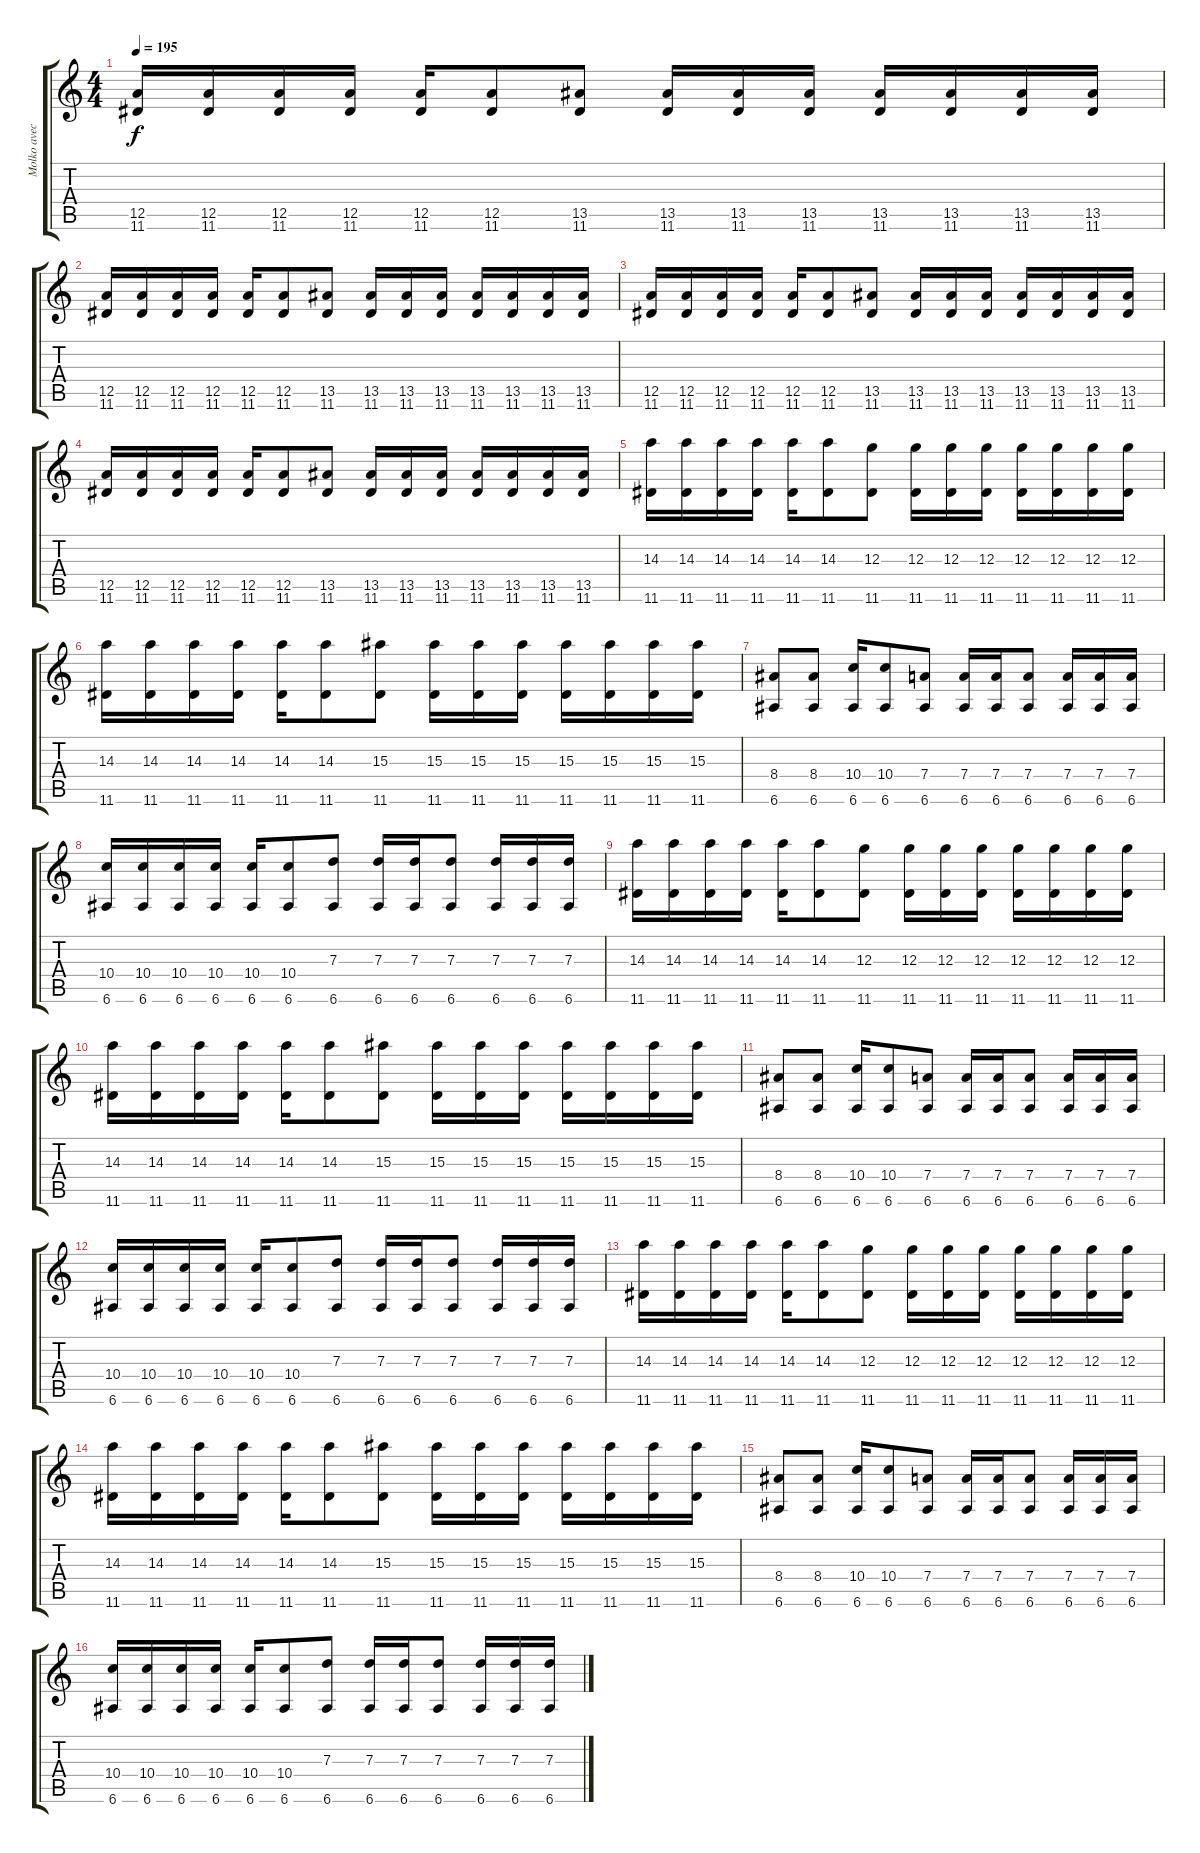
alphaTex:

\track ("Molko avec une SG" "Molko avec") {instrument distortionguitar}
\staff {score tabs}
\tuning (E4 B3 G3 D3 A2 E2) {hide}
\ts (4 4)
\tempo 195
\clef g2
\ks c
(12.5 11.6).16{dy f} (12.5 11.6).16 (12.5 11.6).16 (12.5 11.6).16 (12.5 11.6).16 (12.5 11.6).8 (13.5 11.6).8 (13.5 11.6).16 (13.5 11.6).16 (13.5 11.6).16 (13.5 11.6).16 (13.5 11.6).16 (13.5 11.6).16 (13.5 11.6).16 |
(12.5 11.6).16 (12.5 11.6).16 (12.5 11.6).16 (12.5 11.6).16 (12.5 11.6).16 (12.5 11.6).8 (13.5 11.6).8 (13.5 11.6).16 (13.5 11.6).16 (13.5 11.6).16 (13.5 11.6).16 (13.5 11.6).16 (13.5 11.6).16 (13.5 11.6).16 |
(12.5 11.6).16 (12.5 11.6).16 (12.5 11.6).16 (12.5 11.6).16 (12.5 11.6).16 (12.5 11.6).8 (13.5 11.6).8 (13.5 11.6).16 (13.5 11.6).16 (13.5 11.6).16 (13.5 11.6).16 (13.5 11.6).16 (13.5 11.6).16 (13.5 11.6).16 |
(12.5 11.6).16 (12.5 11.6).16 (12.5 11.6).16 (12.5 11.6).16 (12.5 11.6).16 (12.5 11.6).8 (13.5 11.6).8 (13.5 11.6).16 (13.5 11.6).16 (13.5 11.6).16 (13.5 11.6).16 (13.5 11.6).16 (13.5 11.6).16 (13.5 11.6).16 |
(14.3 11.6).16 (14.3 11.6).16 (14.3 11.6).16 (14.3 11.6).16 (14.3 11.6).16 (14.3 11.6).8 (12.3 11.6).8 (12.3 11.6).16 (12.3 11.6).16 (12.3 11.6).16 (12.3 11.6).16 (12.3 11.6).16 (12.3 11.6).16 (12.3 11.6).16 |
(14.3 11.6).16 (14.3 11.6).16 (14.3 11.6).16 (14.3 11.6).16 (14.3 11.6).16 (14.3 11.6).8 (15.3 11.6).8 (15.3 11.6).16 (15.3 11.6).16 (15.3 11.6).16 (15.3 11.6).16 (15.3 11.6).16 (15.3 11.6).16 (15.3 11.6).16 |
(8.4 6.6).8 (8.4 6.6).8 (10.4 6.6).16 (10.4 6.6).8 (7.4 6.6).8 (7.4 6.6).16 (7.4 6.6).16 (7.4 6.6).8 (7.4 6.6).16 (7.4 6.6).16 (7.4 6.6).16 |
(10.4 6.6).16 (10.4 6.6).16 (10.4 6.6).16 (10.4 6.6).16 (10.4 6.6).16 (10.4 6.6).8 (7.3 6.6).8 (7.3 6.6).16 (7.3 6.6).16 (7.3 6.6).8 (7.3 6.6).16 (7.3 6.6).16 (7.3 6.6).16 |
(14.3 11.6).16 (14.3 11.6).16 (14.3 11.6).16 (14.3 11.6).16 (14.3 11.6).16 (14.3 11.6).8 (12.3 11.6).8 (12.3 11.6).16 (12.3 11.6).16 (12.3 11.6).16 (12.3 11.6).16 (12.3 11.6).16 (12.3 11.6).16 (12.3 11.6).16 |
(14.3 11.6).16 (14.3 11.6).16 (14.3 11.6).16 (14.3 11.6).16 (14.3 11.6).16 (14.3 11.6).8 (15.3 11.6).8 (15.3 11.6).16 (15.3 11.6).16 (15.3 11.6).16 (15.3 11.6).16 (15.3 11.6).16 (15.3 11.6).16 (15.3 11.6).16 |
(8.4 6.6).8 (8.4 6.6).8 (10.4 6.6).16 (10.4 6.6).8 (7.4 6.6).8 (7.4 6.6).16 (7.4 6.6).16 (7.4 6.6).8 (7.4 6.6).16 (7.4 6.6).16 (7.4 6.6).16 |
(10.4 6.6).16 (10.4 6.6).16 (10.4 6.6).16 (10.4 6.6).16 (10.4 6.6).16 (10.4 6.6).8 (7.3 6.6).8 (7.3 6.6).16 (7.3 6.6).16 (7.3 6.6).8 (7.3 6.6).16 (7.3 6.6).16 (7.3 6.6).16 |
(14.3 11.6).16 (14.3 11.6).16 (14.3 11.6).16 (14.3 11.6).16 (14.3 11.6).16 (14.3 11.6).8 (12.3 11.6).8 (12.3 11.6).16 (12.3 11.6).16 (12.3 11.6).16 (12.3 11.6).16 (12.3 11.6).16 (12.3 11.6).16 (12.3 11.6).16 |
(14.3 11.6).16 (14.3 11.6).16 (14.3 11.6).16 (14.3 11.6).16 (14.3 11.6).16 (14.3 11.6).8 (15.3 11.6).8 (15.3 11.6).16 (15.3 11.6).16 (15.3 11.6).16 (15.3 11.6).16 (15.3 11.6).16 (15.3 11.6).16 (15.3 11.6).16 |
(8.4 6.6).8 (8.4 6.6).8 (10.4 6.6).16 (10.4 6.6).8 (7.4 6.6).8 (7.4 6.6).16 (7.4 6.6).16 (7.4 6.6).8 (7.4 6.6).16 (7.4 6.6).16 (7.4 6.6).16 |
(10.4 6.6).16 (10.4 6.6).16 (10.4 6.6).16 (10.4 6.6).16 (10.4 6.6).16 (10.4 6.6).8 (7.3 6.6).8 (7.3 6.6).16 (7.3 6.6).16 (7.3 6.6).8 (7.3 6.6).16 (7.3 6.6).16 (7.3 6.6).16
